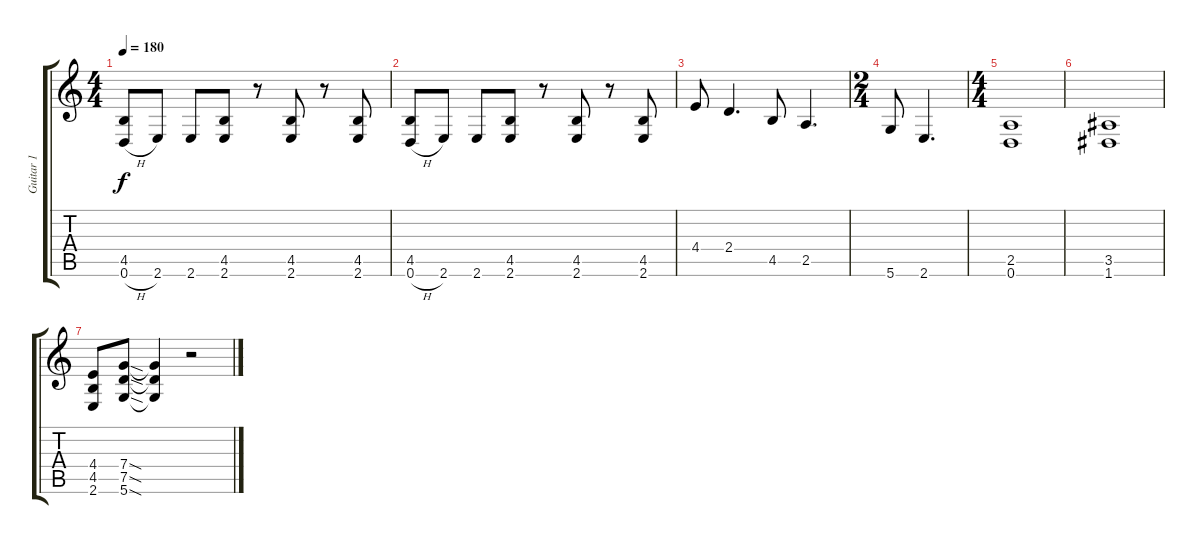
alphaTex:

\track ("Guitar 1" "Guitar 1") {instrument distortionguitar}
\staff {score tabs}
\tuning (D4 A3 F3 C3 G2 D2) {hide}
\ts (4 4)
\tempo 180
\clef g2
\ks c
(4.5 0.6{h}).8{dy f} 2.6.8 2.6.8 (4.5 2.6).8 r.8 (4.5 2.6).8 r.8 (4.5 2.6).8 |
(4.5 0.6{h}).8 2.6.8 2.6.8 (4.5 2.6).8 r.8 (4.5 2.6).8 r.8 (4.5 2.6).8 |
4.4.8 2.4.4{d} 4.5.8 2.5.4{d} |
\ts (2 4)
5.6.8 2.6.4{d} |
\ts (4 4)
(2.5 0.6).1 |
(3.5 1.6).1 |
(4.4 4.5 2.6).8 (7.4{sod} 7.5{sod} 5.6{sod}).8 (7.4{t} 7.5{t} 5.6{t}).4 r.2
